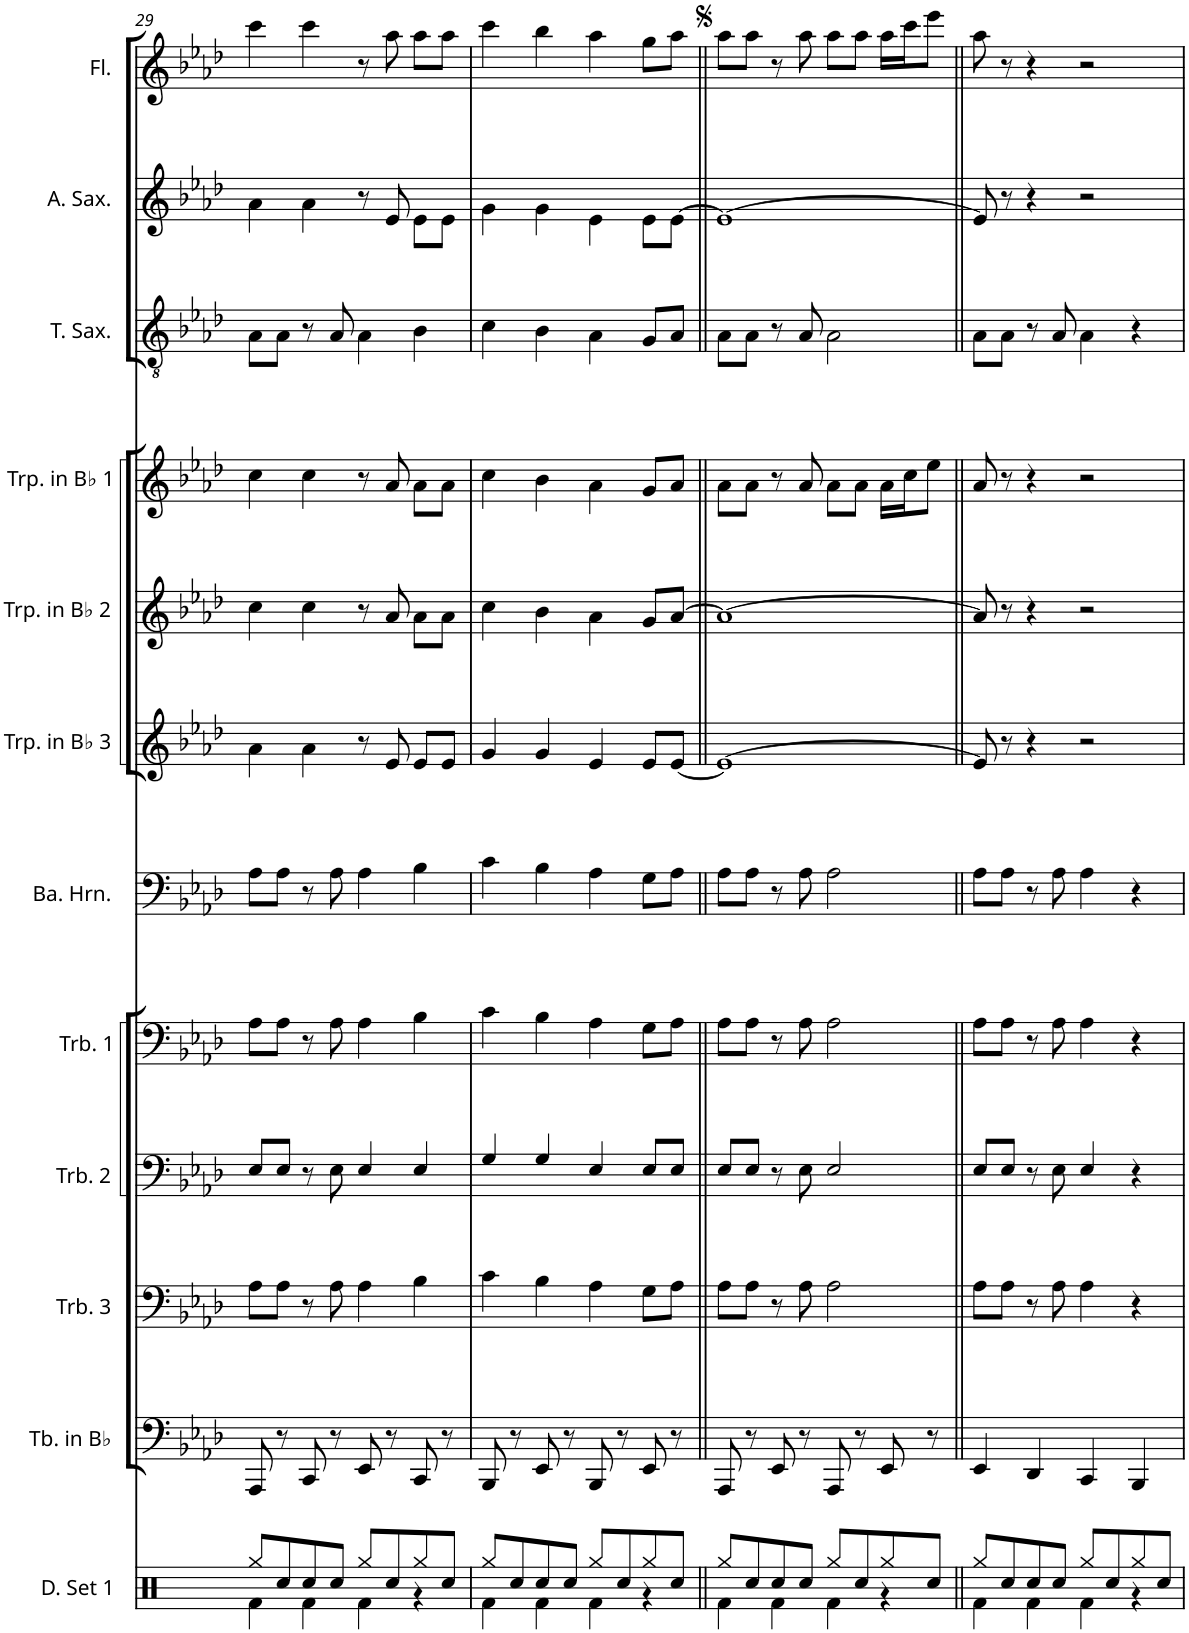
**kern	**kern	**kern	**kern	**kern	**kern	**kern	**kern	**kern	**kern	**kern	**kern
*part12	*part11	*part10	*part9	*part8	*part7	*part6	*part5	*part4	*part3	*part2	*part1
*staff12	*staff11	*staff10	*staff9	*staff8	*staff7	*staff6	*staff5	*staff4	*staff3	*staff2	*staff1
*I"Drumset 1	*I"Tuba in Bb	*I"Trombone 3	*I"Trombone 2	*I"Trombone 1	*I"Bariton-hoorn	*I"Trompet in Bb 3	*I"Trompet in Bb 2	*I"Trompet in Bb 1	*I"Tenor-saxofoon	*I"Alt-saxofoon	*I"Dwarsfluit
*I'D. Set 1	*I'Tb. in Bb	*I'Trb. 3	*I'Trb. 2	*I'Trb. 1	*I'Ba. Hrn.	*I'Trp. in Bb 3	*I'Trp. in Bb 2	*I'Trp. in Bb 1	*I'T. Sax.	*I'A. Sax.	*
!!LO:PB:g=z
*clefX	*clefF4	*clefF4	*clefF4	*clefF4	*clefF4	*clefG2	*clefG2	*clefG2	*clefGv2	*clefG2	*clefG2
*	*	*	*	*	*Trd4c7	*Trd1c2	*Trd1c2	*Trd1c2	*Trd8c14	*Trd5c9	*
*k[]	*k[b-e-a-d-]	*k[b-e-a-d-]	*k[b-e-a-d-]	*k[b-e-a-d-]	*k[b-e-a-d-]	*k[b-e-a-d-]	*k[b-e-a-d-]	*k[b-e-a-d-]	*k[b-e-a-d-]	*k[b-e-a-d-]	*k[b-e-a-d-]
*M4/4	*M4/4	*M4/4	*M4/4	*M4/4	*M4/4	*M4/4	*M4/4	*M4/4	*M4/4	*M4/4	*M4/4
=29	=29	=29	=29	=29	=29	=29	=29	=29	=29	=29	=29
*^	*	*	*	*	*	*	*	*	*	*	*
8Rgg/L	4Rf\	8AAA-/	8A-\L	8E-/L	8A-\L	8A-\L	4a-\	4cc\	4cc\	8A-\L	4a-\	4ccc\
8Rcc/	.	8r	8A-\J	8E-/J	8A-\J	8A-\J	.	.	.	8A-\J	.	.
8Rcc/	4Rf\	8CC/	8r	8r	8r	8r	4a-\	4cc\	4cc\	8r	4a-\	4ccc\
8Rcc/J	.	8r	8A-\	8E-\	8A-\	8A-\	.	.	.	8A-/	.	.
8Rgg/L	4Rf\	8EE-/	4A-\	4E-/	4A-\	4A-\	8r	8r	8r	4A-\	8r	8r
8Rcc/	.	8r	.	.	.	.	8e-/	8a-/	8a-/	.	8e-/	8aa-\
8Rgg/	4r	8CC/	4B-\	4E-/	4B-\	4B-\	8e-/L	8a-\L	8a-\L	4B-\	8e-\L	8aa-\L
8Rcc/J	.	8r	.	.	.	.	8e-/J	8a-\J	8a-\J	.	8e-\J	8aa-\J
=30	=30	=30	=30	=30	=30	=30	=30	=30	=30	=30	=30	=30
8Rgg/L	4Rf\	8BBB-/	4c\	4G/	4c\	4c\	4g/	4cc\	4cc\	4c\	4g\	4ccc\
8Rcc/	.	8r	.	.	.	.	.	.	.	.	.	.
8Rcc/	4Rf\	8EE-/	4B-\	4G/	4B-\	4B-\	4g/	4b-\	4b-\	4B-\	4g\	4bb-\
8Rcc/J	.	8r	.	.	.	.	.	.	.	.	.	.
8Rgg/L	4Rf\	8BBB-/	4A-\	4E-/	4A-\	4A-\	4e-/	4a-\	4a-\	4A-\	4e-\	4aa-\
8Rcc/	.	8r	.	.	.	.	.	.	.	.	.	.
8Rgg/	4r	8EE-/	8G\L	8E-/L	8G\L	8G\L	8e-/L	8g/L	8g/L	8G/L	8e-\L	8gg\L
8Rcc/J	.	8r	8A-\J	8E-/J	8A-\J	8A-\J	[8e-/J	[8a-/J	8a-/J	8A-/J	[8e-\J	8aa-\J
=31||	=31||	=31||	=31||	=31||	=31||	=31||	=31||	=31||	=31||	=31||	=31||	=31||
8Rgg/L	4Rf\	8AAA-/	8A-\L	8E-/L	8A-\L	8A-\L	1e-_	1a-_	8a-\L	8A-\L	1e-_	8aa-\L
8Rcc/	.	8r	8A-\J	8E-/J	8A-\J	8A-\J	.	.	8a-\J	8A-\J	.	8aa-\J
8Rcc/	4Rf\	8EE-/	8r	8r	8r	8r	.	.	8r	8r	.	8r
8Rcc/J	.	8r	8A-\	8E-\	8A-\	8A-\	.	.	8a-/	8A-/	.	8aa-\
8Rgg/L	4Rf\	8AAA-/	2A-\	2E-/	2A-\	2A-\	.	.	8a-\L	2A-\	.	8aa-\L
8Rcc/	.	8r	.	.	.	.	.	.	8a-\J	.	.	8aa-\J
8Rgg/	4r	8EE-/	.	.	.	.	.	.	16a-\LL	.	.	16aa-\LL
.	.	.	.	.	.	.	.	.	16cc\J	.	.	16ccc\J
8Rcc/J	.	8r	.	.	.	.	.	.	8ee-\J	.	.	8eee-\J
=32||	=32||	=32||	=32||	=32||	=32||	=32||	=32||	=32||	=32||	=32||	=32||	=32||
8Rgg/L	4Rf\	4EE-/	8A-\L	8E-/L	8A-\L	8A-\L	8e-/]	8a-/]	8a-/	8A-\L	8e-/]	8aa-\
8Rcc/	.	.	8A-\J	8E-/J	8A-\J	8A-\J	8r	8r	8r	8A-\J	8r	8r
8Rcc/	4Rf\	4DD-/	8r	8r	8r	8r	4r	4r	4r	8r	4r	4r
8Rcc/J	.	.	8A-\	8E-\	8A-\	8A-\	.	.	.	8A-/	.	.
8Rgg/L	4Rf\	4CC/	4A-\	4E-/	4A-\	4A-\	2r	2r	2r	4A-\	2r	2r
8Rcc/	.	.	.	.	.	.	.	.	.	.	.	.
8Rgg/	4r	4BBB-/	4r	4r	4r	4r	.	.	.	4r	.	.
8Rcc/J	.	.	.	.	.	.	.	.	.	.	.	.
*v	*v	*	*	*	*	*	*	*	*	*	*	*
=	=	=	=	=	=	=	=	=	=	=	=
*-	*-	*-	*-	*-	*-	*-	*-	*-	*-	*-	*-
